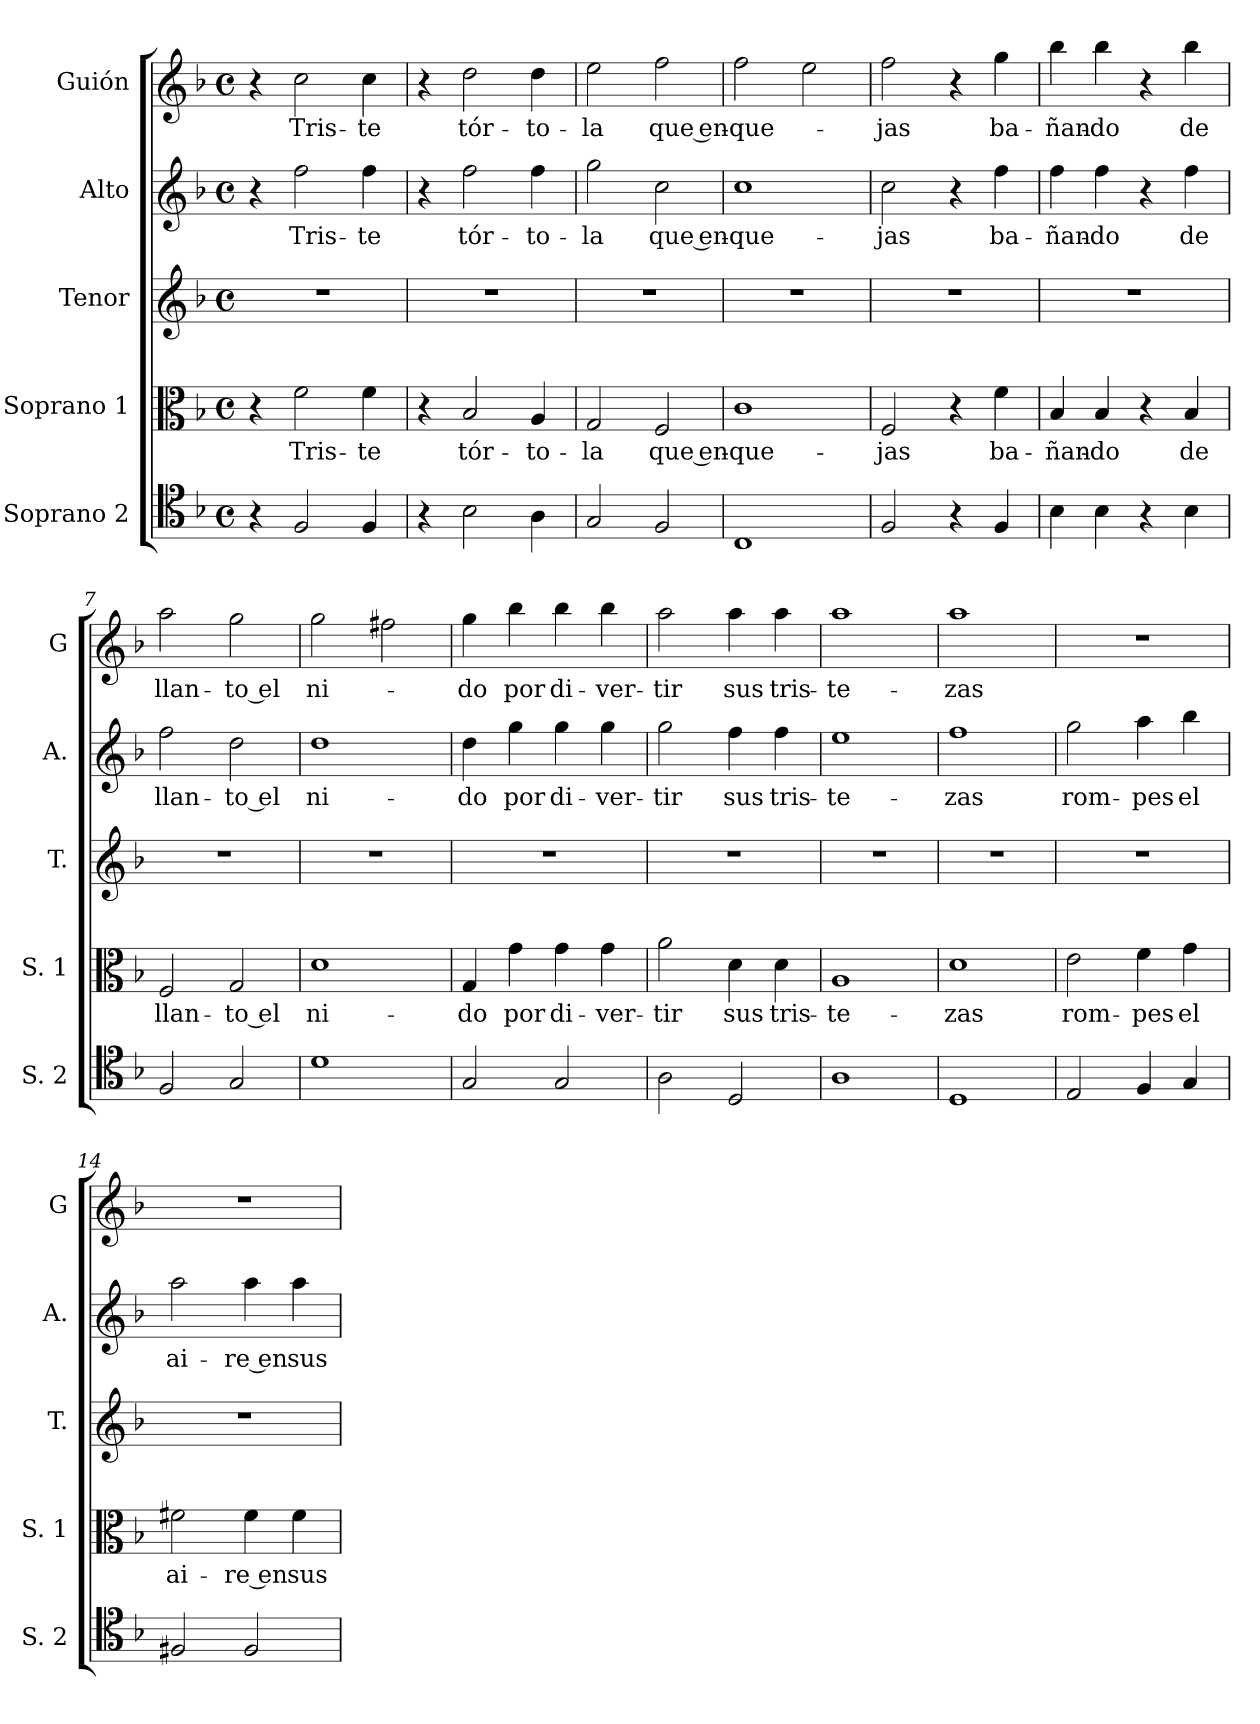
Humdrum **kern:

**kern	**kern	**text	**kern	**kern	**text	**kern	**text
*part5	*part4	*part4	*part3	*part2	*part2	*part1	*part1
*staff5	*staff4	*staff4	*staff3	*staff2	*staff2	*staff1	*staff1
*I"Soprano 2	*I"Soprano 1	*	*I"Tenor	*I"Alto	*	*I"Guión	*
*I'S. 2	*I'S. 1	*	*I'T.	*I'A.	*	*I'G	*
*clefC4	*clefC3	*	*clefG2	*clefG2	*	*clefG2	*
*k[b-]	*k[b-]	*	*k[b-]	*k[b-]	*	*k[b-]	*
*M4/4	*M4/4	*	*M4/4	*M4/4	*	*M4/4	*
*met(c)	*met(c)	*	*met(c)	*met(c)	*	*met(c)	*
=1	=1	=1	=1	=1	=1	=1	=1
4r	4r	.	1r	4r	.	4r	.
2F	2f	Tris-	.	2ff	Tris-	2cc	Tris-
4F	4f	-te	.	4ff	-te	4cc	-te
=2	=2	=2	=2	=2	=2	=2	=2
4r	4r	.	1r	4r	.	4r	.
2B-	2B-	tór-	.	2ff	tór-	2dd	tór-
4A	4A	-to-	.	4ff	-to-	4dd	-to-
=3	=3	=3	=3	=3	=3	=3	=3
2G	2G	-la	1r	2gg	-la	2ee	-la
2F	2F	que en-	.	2cc	que en-	2ff	que en-
=4	=4	=4	=4	=4	=4	=4	=4
1C	1c	-que-	1r	1cc	-que-	2ff	-que-
.	.	.	.	.	.	2ee	.
=5	=5	=5	=5	=5	=5	=5	=5
2F	2F	-jas	1r	2cc	-jas	2ff	-jas
4r	4r	.	.	4r	.	4r	.
4F	4f	ba-	.	4ff	ba-	4gg	ba-
=6	=6	=6	=6	=6	=6	=6	=6
4B-	4B-	-ñan-	1r	4ff	-ñan-	4bb-	-ñan-
4B-	4B-	-do	.	4ff	-do	4bb-	-do
4r	4r	.	.	4r	.	4r	.
4B-	4B-	de	.	4ff	de	4bb-	de
=7	=7	=7	=7	=7	=7	=7	=7
2F	2F	llan-	1r	2ff	llan-	2aa	llan-
2G	2G	-to el	.	2dd	-to el	2gg	-to el
=8	=8	=8	=8	=8	=8	=8	=8
1d	1d	ni-	1r	1dd	ni-	2gg	ni-
.	.	.	.	.	.	2ff#X	.
=9	=9	=9	=9	=9	=9	=9	=9
2G	4G	-do	1r	4dd	-do	4gg	-do
.	4g	por	.	4gg	por	4bb-	por
2G	4g	di-	.	4gg	di-	4bb-	di-
.	4g	-ver-	.	4gg	-ver-	4bb-	-ver-
=10	=10	=10	=10	=10	=10	=10	=10
2A	2a	-tir	1r	2gg	-tir	2aa	-tir
2D	4d	sus	.	4ff	sus	4aa	sus
.	4d	tris-	.	4ff	tris-	4aa	tris-
=11	=11	=11	=11	=11	=11	=11	=11
1A	1A	-te-	1r	1ee	-te-	1aa	-te-
=12	=12	=12	=12	=12	=12	=12	=12
1D	1d	-zas	1r	1ff	-zas	1aa	-zas
=13	=13	=13	=13	=13	=13	=13	=13
2E	2e	rom-	1r	2gg	rom-	1r	.
4F	4f	-pes	.	4aa	-pes	.	.
4G	4g	el	.	4bb-	el	.	.
=14	=14	=14	=14	=14	=14	=14	=14
2F#X	2f#X	ai-	1r	2aa	ai-	1r	.
2F#	4f#	-re en	.	4aa	-re en	.	.
.	4f#	sus-	.	4aa	sus-	.	.
=	=	=	=	=	=	=	=
*-	*-	*-	*-	*-	*-	*-	*-
